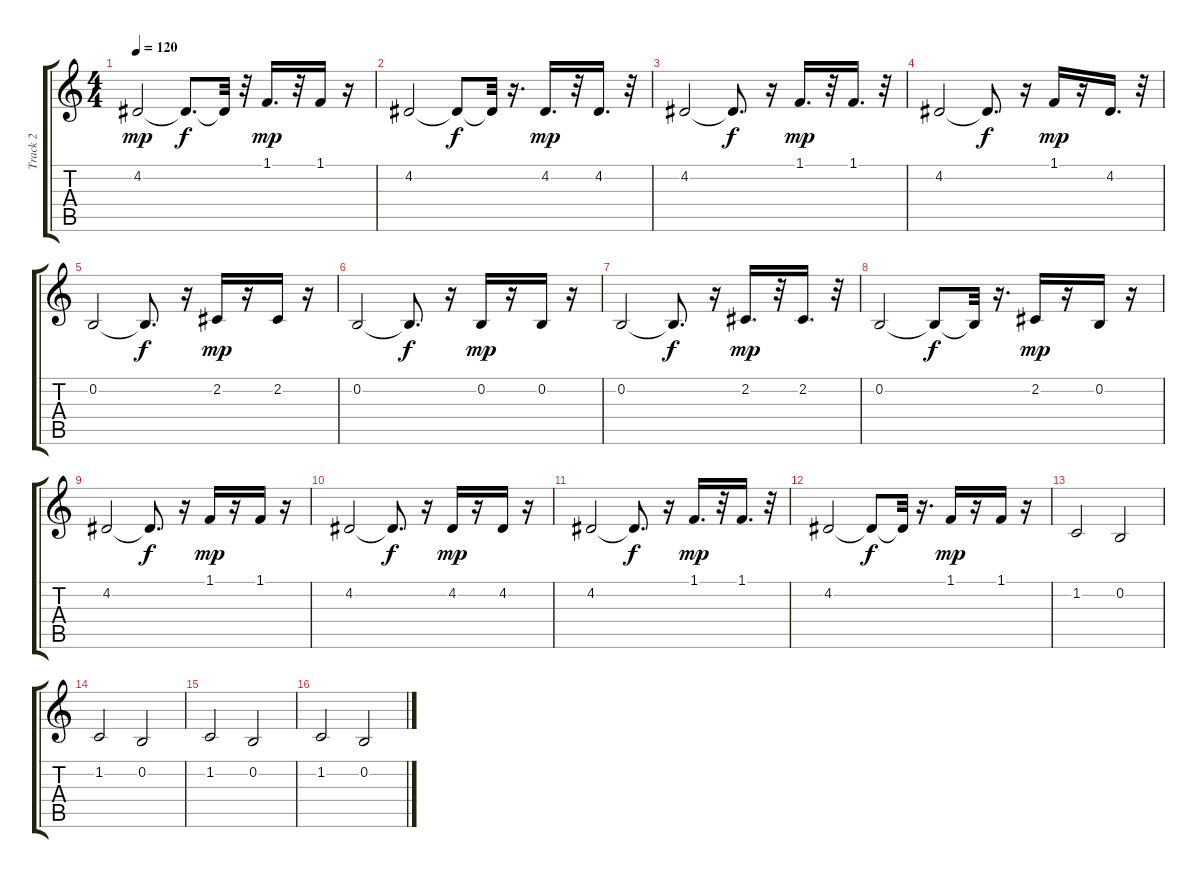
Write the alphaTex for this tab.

\track ("Track 2" "Track 2") {instrument lead1square}
\staff {score tabs}
\tuning (E4 B3 G3 D3 A2 E2) {hide}
\ts (4 4)
\tempo 120
\clef g2
\ks c
4.2.2{dy mp} 4.2{t}.8{d dy f} 4.2{t}.32 r.32 1.1.16{d dy mp} r.32 1.1.16 r.16 |
4.2.2 4.2{t}.8{dy f} 4.2{t}.32 r.16{d} 4.2.16{d dy mp} r.32 4.2.16{d} r.32 |
4.2.2 4.2{t}.8{d dy f} r.16 1.1.16{d dy mp} r.32 1.1.16{d} r.32 |
4.2.2 4.2{t}.8{d dy f} r.16 1.1.16{dy mp} r.16 4.2.16{d} r.32 |
0.2.2 0.2{t}.8{d dy f} r.16 2.2.16{dy mp} r.16 2.2.16 r.16 |
0.2.2 0.2{t}.8{d dy f} r.16 0.2.16{dy mp} r.16 0.2.16 r.16 |
0.2.2 0.2{t}.8{d dy f} r.16 2.2.16{d dy mp} r.32 2.2.16{d} r.32 |
0.2.2 0.2{t}.8{dy f} 0.2{t}.32 r.16{d} 2.2.16{dy mp} r.16 0.2.16 r.16 |
4.2.2 4.2{t}.8{d dy f} r.16 1.1.16{dy mp} r.16 1.1.16 r.16 |
4.2.2 4.2{t}.8{d dy f} r.16 4.2.16{dy mp} r.16 4.2.16 r.16 |
4.2.2 4.2{t}.8{d dy f} r.16 1.1.16{d dy mp} r.32 1.1.16{d} r.32 |
4.2.2 4.2{t}.8{dy f} 4.2{t}.32 r.16{d} 1.1.16{dy mp} r.16 1.1.16 r.16 |
1.2.2 0.2.2 |
1.2.2 0.2.2 |
1.2.2 0.2.2 |
1.2.2 0.2.2
